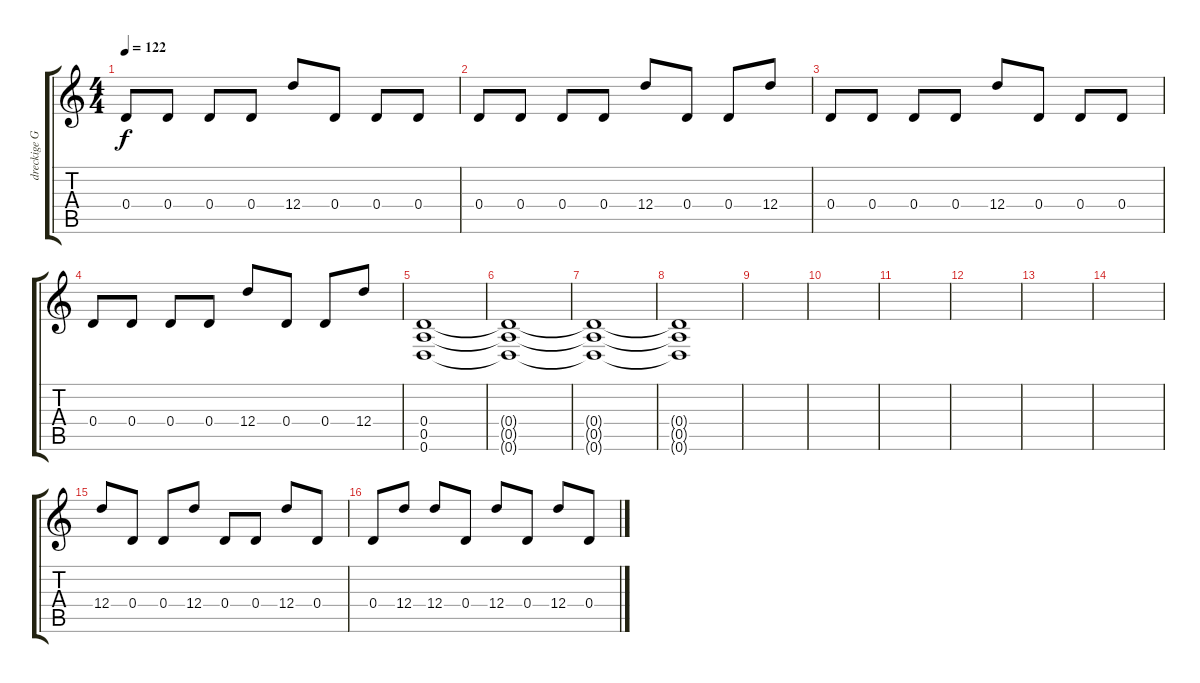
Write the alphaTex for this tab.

\track ("dreckige Gitarre" "dreckige G") {instrument distortionguitar}
\staff {score tabs}
\tuning (E4 B3 G3 D3 A2 D2) {hide}
\ts (4 4)
\tempo 122
\clef g2
\ks c
0.4.8{dy f} 0.4.8 0.4.8 0.4.8 12.4.8 0.4.8 0.4.8 0.4.8 |
0.4.8 0.4.8 0.4.8 0.4.8 12.4.8 0.4.8 0.4.8 12.4.8 |
0.4.8 0.4.8 0.4.8 0.4.8 12.4.8 0.4.8 0.4.8 0.4.8 |
0.4.8 0.4.8 0.4.8 0.4.8 12.4.8 0.4.8 0.4.8 12.4.8 |
(0.4 0.5 0.6).1 |
(0.4{t} 0.5{t} 0.6{t}).1 |
(0.4{t} 0.5{t} 0.6{t}).1 |
(0.4{t} 0.5{t} 0.6{t}).1 |
|
|
|
|
|
|
12.4.8 0.4.8 0.4.8 12.4.8 0.4.8 0.4.8 12.4.8 0.4.8 |
0.4.8 12.4.8 12.4.8 0.4.8 12.4.8 0.4.8 12.4.8 0.4.8
